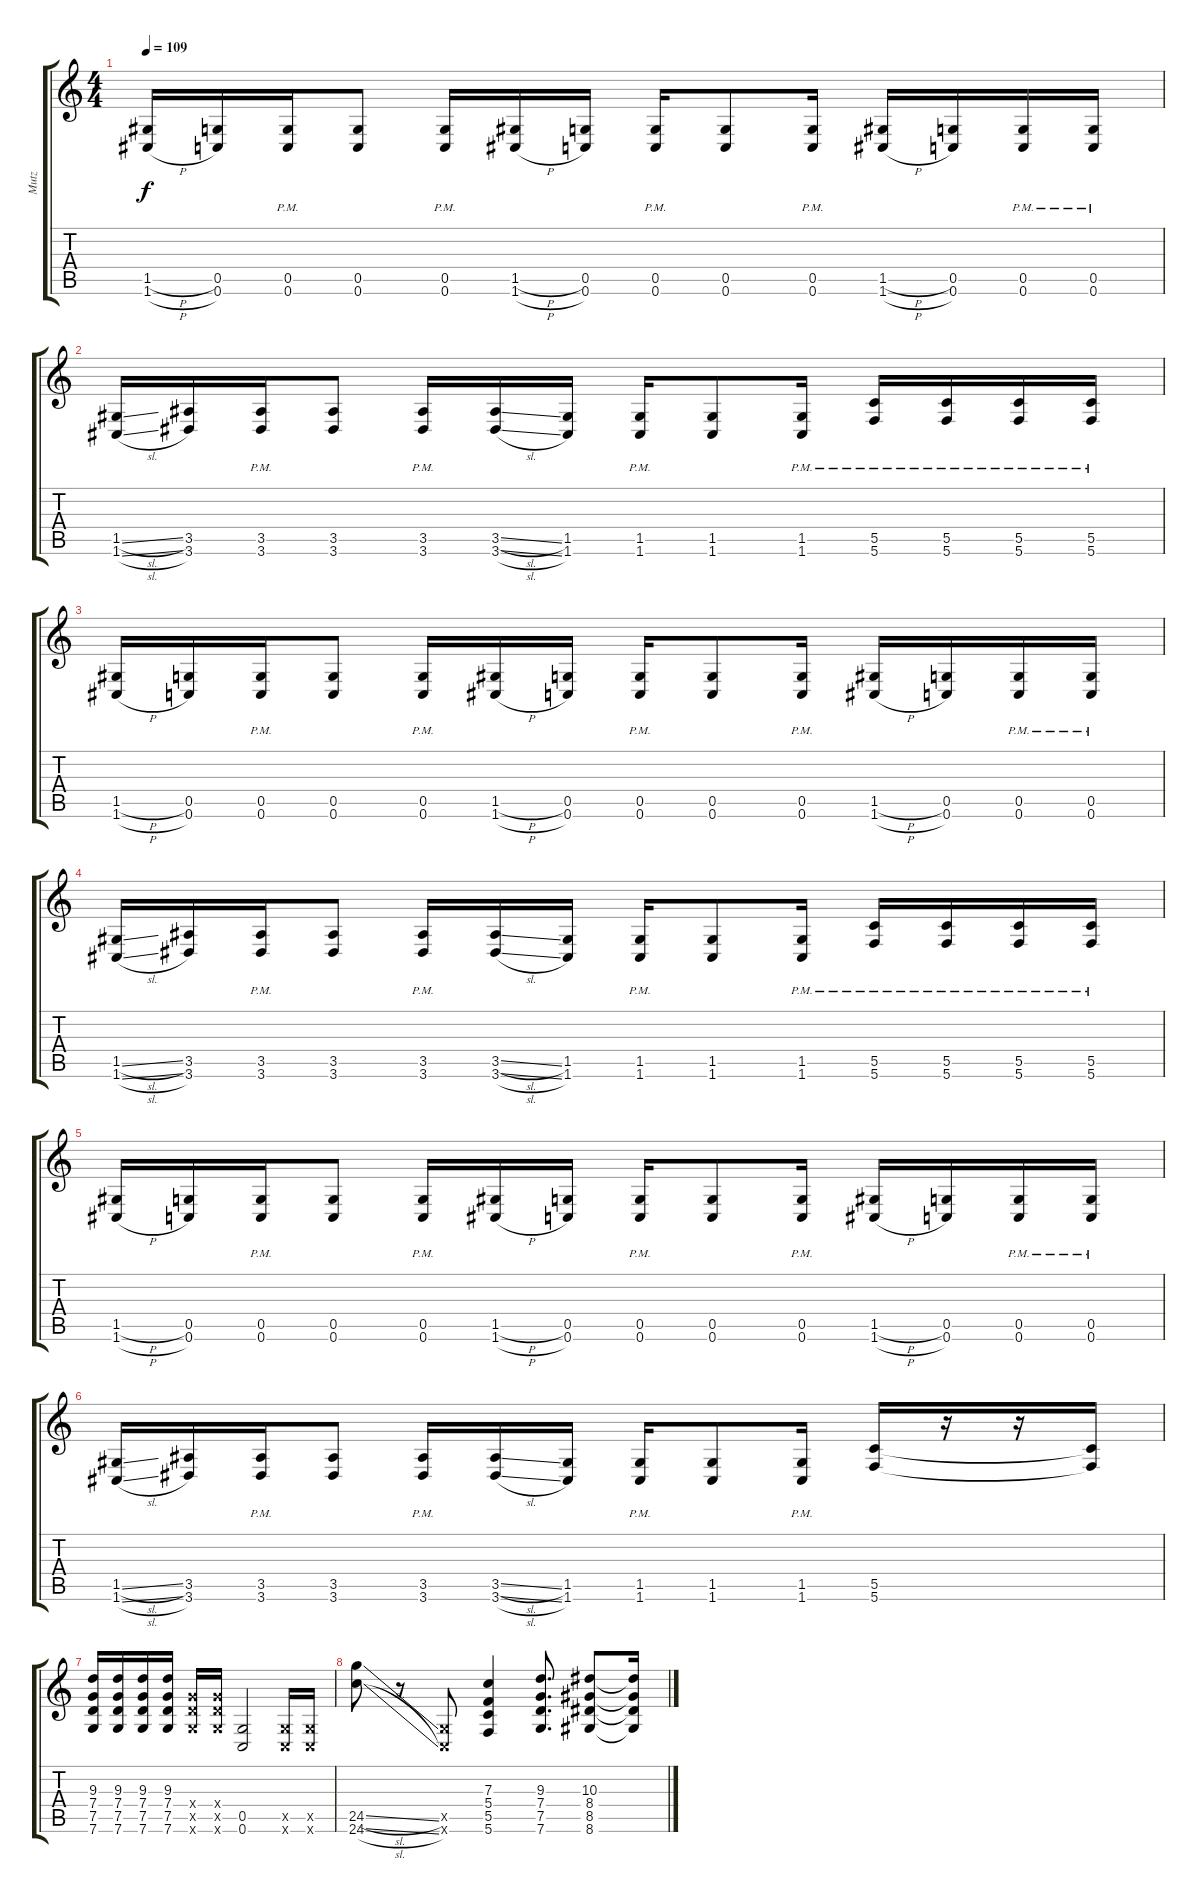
\track ("Mutz" "Mutz") {instrument distortionguitar}
\staff {score tabs}
\tuning (D4 A3 F3 C3 G2 C2) {hide}
\ts (4 4)
\tempo 109
\clef g2
\ks c
(1.5{h} 1.6{h}).16{dy f} (0.5 0.6).16 (0.5 0.6{pm}).16 (0.5 0.6).8 (0.5 0.6{pm}).16 (1.5{h} 1.6{h}).16 (0.5 0.6).16 (0.5 0.6{pm}).16 (0.5 0.6).8 (0.5 0.6{pm}).16 (1.5{h} 1.6{h}).16 (0.5 0.6).16 (0.5 0.6{pm}).16 (0.5 0.6{pm}).16 |
(1.5{sl} 1.6{sl}).16 (3.5 3.6).16 (3.5 3.6{pm}).16 (3.5 3.6).8 (3.5 3.6{pm}).16 (3.5{sl} 3.6{sl}).16 (1.5 1.6).16 (1.5 1.6{pm}).16 (1.5 1.6).8 (1.5 1.6{pm}).16 (5.5 5.6{pm}).16 (5.5 5.6{pm}).16 (5.5 5.6{pm}).16 (5.5 5.6{pm}).16 |
(1.5{h} 1.6{h}).16 (0.5 0.6).16 (0.5 0.6{pm}).16 (0.5 0.6).8 (0.5 0.6{pm}).16 (1.5{h} 1.6{h}).16 (0.5 0.6).16 (0.5 0.6{pm}).16 (0.5 0.6).8 (0.5 0.6{pm}).16 (1.5{h} 1.6{h}).16 (0.5 0.6).16 (0.5 0.6{pm}).16 (0.5 0.6{pm}).16 |
(1.5{sl} 1.6{sl}).16 (3.5 3.6).16 (3.5 3.6{pm}).16 (3.5 3.6).8 (3.5 3.6{pm}).16 (3.5{sl} 3.6{sl}).16 (1.5 1.6).16 (1.5 1.6{pm}).16 (1.5 1.6).8 (1.5 1.6{pm}).16 (5.5 5.6{pm}).16 (5.5 5.6{pm}).16 (5.5 5.6{pm}).16 (5.5 5.6{pm}).16 |
(1.5{h} 1.6{h}).16 (0.5 0.6).16 (0.5 0.6{pm}).16 (0.5 0.6).8 (0.5 0.6{pm}).16 (1.5{h} 1.6{h}).16 (0.5 0.6).16 (0.5 0.6{pm}).16 (0.5 0.6).8 (0.5 0.6{pm}).16 (1.5{h} 1.6{h}).16 (0.5 0.6).16 (0.5 0.6{pm}).16 (0.5 0.6{pm}).16 |
(1.5{sl} 1.6{sl}).16 (3.5 3.6).16 (3.5 3.6{pm}).16 (3.5 3.6).8 (3.5 3.6{pm}).16 (3.5{sl} 3.6{sl}).16 (1.5 1.6).16 (1.5 1.6{pm}).16 (1.5 1.6).8 (1.5 1.6{pm}).16 (5.5 5.6).16 r.16 r.16 (5.5{t} 5.6{t}).16 |
(9.3 7.4 7.5 7.6).16 (9.3 7.4 7.5 7.6).16 (9.3 7.4 7.5 7.6).16 (9.3 7.4 7.5 7.6).16 (7.4{x} 7.5{x} 7.6{x}).16 (7.4{x} 7.5{x} 7.6{x}).16 (0.5 0.6).2 (0.5{x} 0.6{x}).16 (0.5{x} 0.6{x}).16 |
(24.5{sl} 24.6{sl}).8 r.8 (0.5{x} 0.6{x}).8 (7.3 5.4 5.5 5.6).4 (9.3 7.4 7.5 7.6).8{d} (10.3 8.4 8.5 8.6).8 (10.3{t} 8.4{t} 8.5{t} 8.6{t}).16
